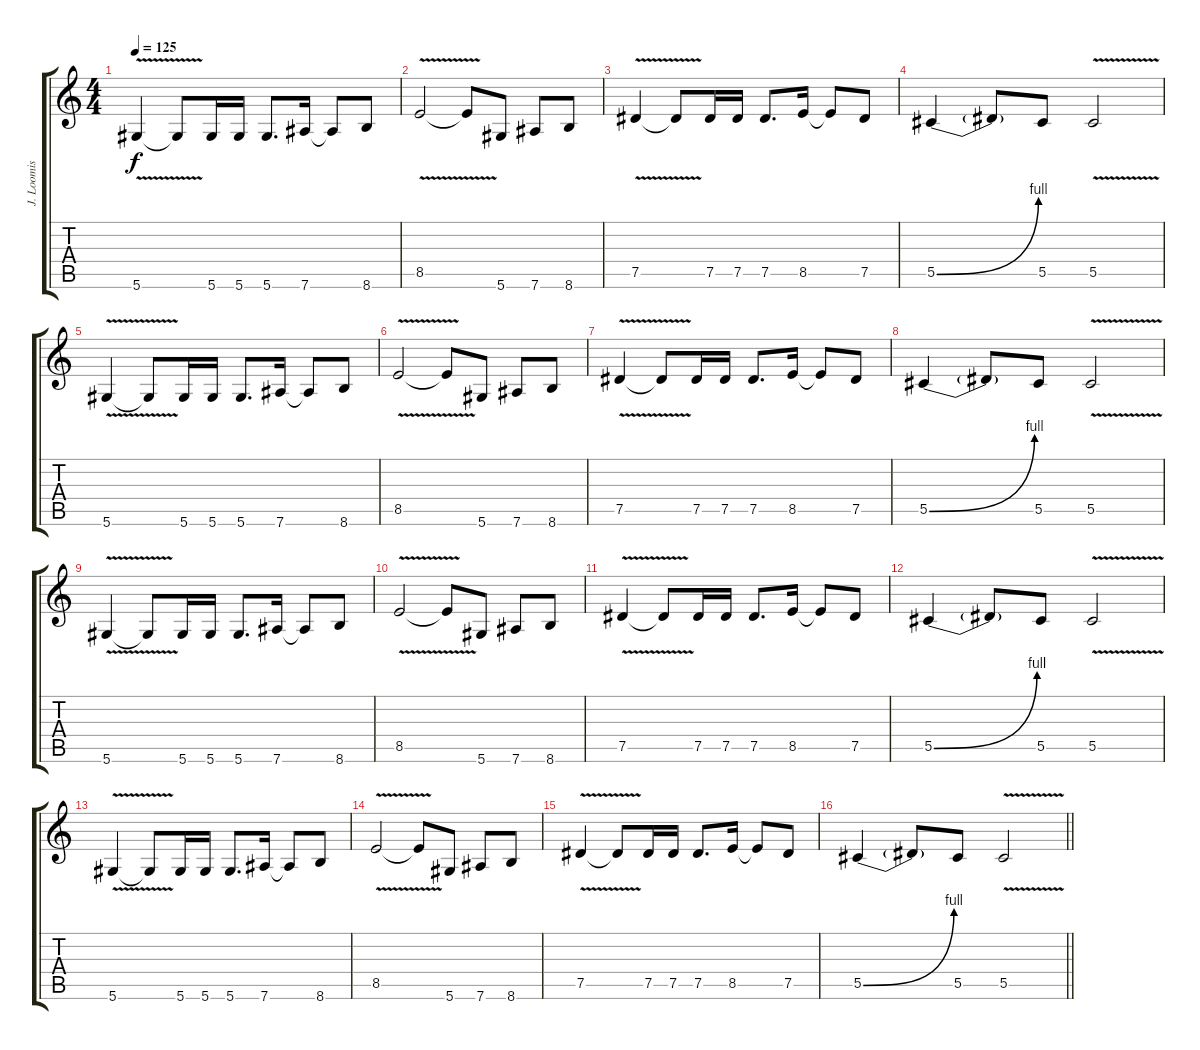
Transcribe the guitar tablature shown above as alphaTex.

\track ("J. Loomis (Lead)" "J. Loomis ") {instrument distortionguitar}
\staff {score tabs}
\tuning (Eb4 Bb3 Gb3 Db3 Ab2 Eb2) {hide}
\ts (4 4)
\section ("" "")
\tempo 125
\clef g2
\ks c
5.6{v}.4{dy f} 5.6{t}.8 5.6.16 5.6.16 5.6.8{d} 7.6.16 7.6{t}.8 8.6.8 |
8.5{v}.2 8.5{t}.8 5.6.8 7.6.8 8.6.8 |
7.5{v}.4 7.5{t}.8 7.5.16 7.5.16 7.5.8{d} 8.5.16 8.5{t}.8 7.5.8 |
5.5{be (bend 0 0 60 4)}.4 5.5{t}.8 5.5.8 5.5{v}.2 |
5.6{v}.4 5.6{t}.8 5.6.16 5.6.16 5.6.8{d} 7.6.16 7.6{t}.8 8.6.8 |
8.5{v}.2 8.5{t}.8 5.6.8 7.6.8 8.6.8 |
7.5{v}.4 7.5{t}.8 7.5.16 7.5.16 7.5.8{d} 8.5.16 8.5{t}.8 7.5.8 |
5.5{be (bend 0 0 60 4)}.4 5.5{t}.8 5.5.8 5.5{v}.2 |
5.6{v}.4 5.6{t}.8 5.6.16 5.6.16 5.6.8{d} 7.6.16 7.6{t}.8 8.6.8 |
8.5{v}.2 8.5{t}.8 5.6.8 7.6.8 8.6.8 |
7.5{v}.4 7.5{t}.8 7.5.16 7.5.16 7.5.8{d} 8.5.16 8.5{t}.8 7.5.8 |
5.5{be (bend 0 0 60 4)}.4 5.5{t}.8 5.5.8 5.5{v}.2 |
5.6{v}.4 5.6{t}.8 5.6.16 5.6.16 5.6.8{d} 7.6.16 7.6{t}.8 8.6.8 |
8.5{v}.2 8.5{t}.8 5.6.8 7.6.8 8.6.8 |
7.5{v}.4 7.5{t}.8 7.5.16 7.5.16 7.5.8{d} 8.5.16 8.5{t}.8 7.5.8 |
\barLineRight lightlight
5.5{be (bend 0 0 60 4)}.4 5.5{t}.8 5.5.8 5.5{v}.2
